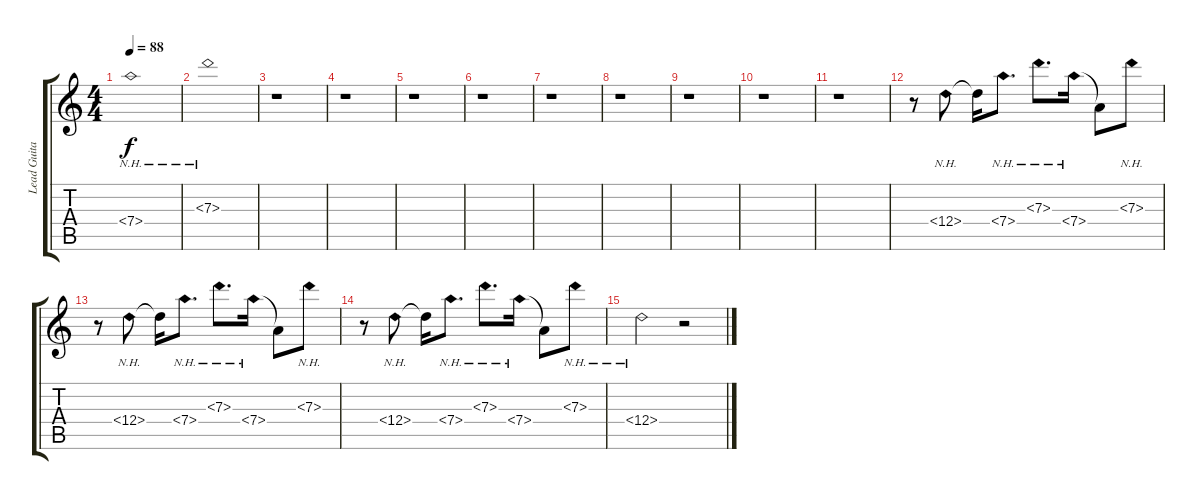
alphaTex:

\track ("Lead Guitar" "Lead Guita") {instrument overdrivenguitar}
\staff {score tabs}
\tuning (E4 B3 G3 D3 A2 E2) {hide}
\ts (4 4)
\tempo 88
\clef g2
\ks c
7.4{nh}.1{dy f} |
7.3{nh}.1 |
r.1 |
r.1 |
r.1 |
r.1 |
r.1 |
r.1 |
r.1 |
r.1 |
r.1 |
r.8 12.4{nh}.8 12.4{t}.16 7.4{nh}.8{d} 7.3{nh}.8{d} 7.4{nh}.16 7.4{t}.8 7.3{nh}.8 |
r.8 12.4{nh}.8 12.4{t}.16 7.4{nh}.8{d} 7.3{nh}.8{d} 7.4{nh}.16 7.4{t}.8 7.3{nh}.8 |
r.8 12.4{nh}.8 12.4{t}.16 7.4{nh}.8{d} 7.3{nh}.8{d} 7.4{nh}.16 7.4{t}.8 7.3{nh}.8 |
12.4{nh}.2 r.2
